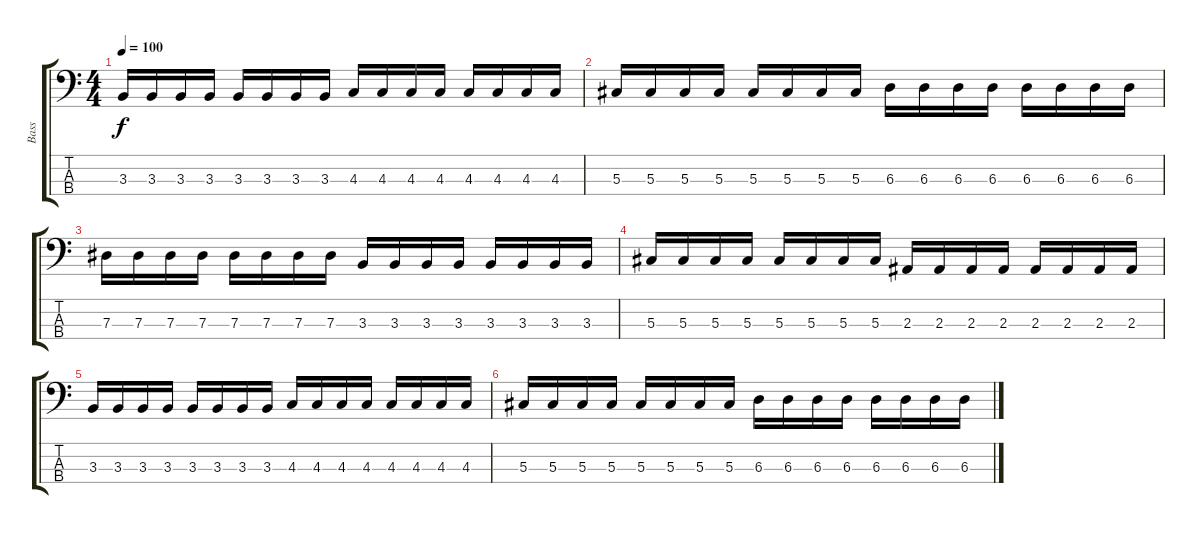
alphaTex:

\track ("Bass" "Bass") {instrument electricbassfinger}
\staff {score tabs}
\tuning (Gb2 Db2 Ab1 Eb1) {hide}
\ts (4 4)
\tempo 100
\clef f4
\ks c
3.3.16{dy f} 3.3.16 3.3.16 3.3.16 3.3.16 3.3.16 3.3.16 3.3.16 4.3.16 4.3.16 4.3.16 4.3.16 4.3.16 4.3.16 4.3.16 4.3.16 |
5.3.16 5.3.16 5.3.16 5.3.16 5.3.16 5.3.16 5.3.16 5.3.16 6.3.16 6.3.16 6.3.16 6.3.16 6.3.16 6.3.16 6.3.16 6.3.16 |
7.3.16 7.3.16 7.3.16 7.3.16 7.3.16 7.3.16 7.3.16 7.3.16 3.3.16 3.3.16 3.3.16 3.3.16 3.3.16 3.3.16 3.3.16 3.3.16 |
5.3.16 5.3.16 5.3.16 5.3.16 5.3.16 5.3.16 5.3.16 5.3.16 2.3.16 2.3.16 2.3.16 2.3.16 2.3.16 2.3.16 2.3.16 2.3.16 |
3.3.16 3.3.16 3.3.16 3.3.16 3.3.16 3.3.16 3.3.16 3.3.16 4.3.16 4.3.16 4.3.16 4.3.16 4.3.16 4.3.16 4.3.16 4.3.16 |
5.3.16 5.3.16 5.3.16 5.3.16 5.3.16 5.3.16 5.3.16 5.3.16 6.3.16 6.3.16 6.3.16 6.3.16 6.3.16 6.3.16 6.3.16 6.3.16
